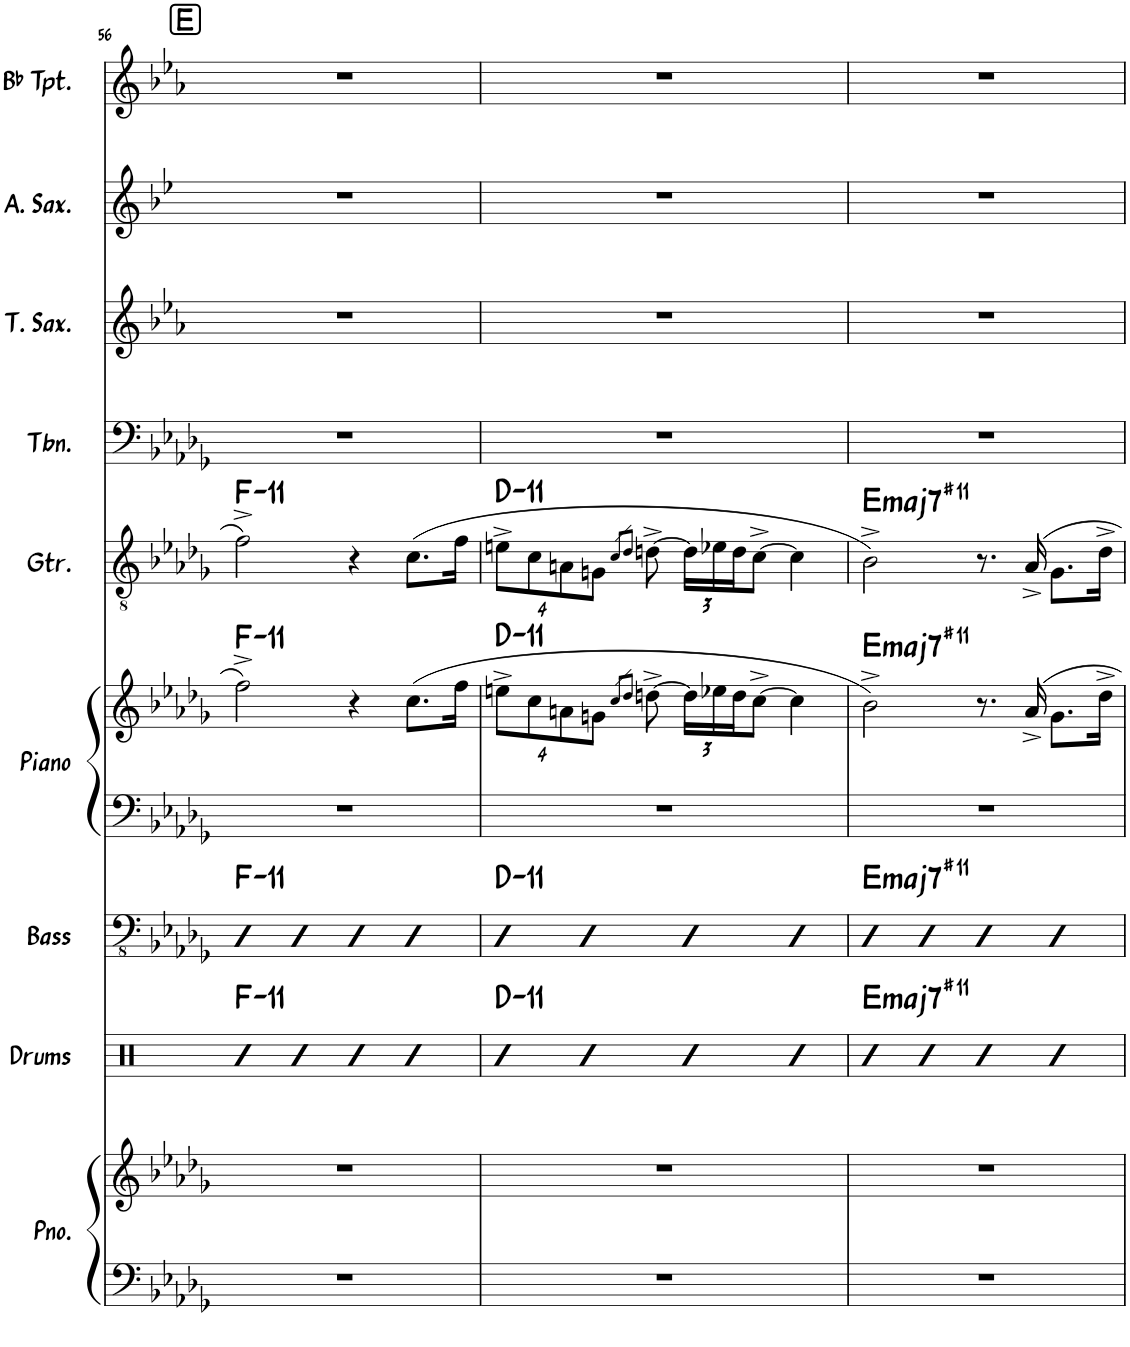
**kern	**kern	**kern	**harte	**kern	**harte	**kern	**kern	**harte	**kern	**harte	**kern	**kern	**kern	**kern
*part9	*part9	*part8	*part8	*part7	*part7	*part6	*part6	*part6	*part5	*part5	*part4	*part3	*part2	*part1
*staff11	*staff10	*staff9	*	*staff8	*	*staff7	*staff6	*	*staff5	*	*staff4	*staff3	*staff2	*staff1
*I"Piano	*	*I"Drums	*	*I"Bass	*	*I"Piano	*	*	*I"Guitar	*	*I"Trombone	*I"Tenor Saxophone	*I"Alto Saxophone	*I"Bb Trumpet
*I'Pno.	*	*I'Drums	*	*I'Bass	*	*I'Piano	*	*	*I'Gtr.	*	*I'Tbn.	*I'T. Sax.	*I'A. Sax.	*I'Bb Tpt.
!!LO:PB:g=z
*clefF4	*clefG2	*clefX	*	*clefFv4	*	*clefF4	*clefG2	*	*clefGv2	*	*clefF4	*clefG2	*clefG2	*clefG2
*	*	*	*	*	*	*	*	*	*	*	*	*Trd8c14	*Trd5c9	*Trd1c2
*k[b-e-a-d-g-]	*k[b-e-a-d-g-]	*k[]	*	*k[b-e-a-d-g-]	*	*k[b-e-a-d-g-]	*k[b-e-a-d-g-]	*	*k[b-e-a-d-g-]	*	*k[b-e-a-d-g-]	*k[b-e-a-]	*k[b-e-]	*k[b-e-a-]
*M4/4	*M4/4	*M4/4	*	*M4/4	*	*M4/4	*M4/4	*	*M4/4	*	*M4/4	*M4/4	*M4/4	*M4/4
!!LO:REH:place=s1:a:cj:fs=14:t=E
=56	=56	=56	=56	=56	=56	=56	=56	=56	=56	=56	=56	=56	=56	=56
!	!	!	!LO:H:kt=11	!	!LO:H:kt=11	!	!	!LO:H:kt=11	!	!LO:H:kt=11	!	!	!	!
1r	1r	4R	F:min9(11)	4DD-	F:min9(11)	1r	2ff^\	F:min9(11)	2f^\	F:min9(11)	1r	1r	1r	1r
.	.	4R	.	4DD-	.	.	.	.	.	.	.	.	.	.
.	.	4R	.	4DD-	.	.	4r	.	4r	.	.	.	.	.
.	.	4R	.	4DD-	.	.	(8.cc\L	.	(8.c\L	.	.	.	.	.
.	.	.	.	.	.	.	16ff\Jk	.	16f\Jk	.	.	.	.	.
=57	=57	=57	=57	=57	=57	=57	=57	=57	=57	=57	=57	=57	=57	=57
*	*	*	*	*	*	*	*Xbrackettup	*	*Xbrackettup	*	*	*	*	*
!	!	!	!LO:H:kt=11	!	!LO:H:kt=11	!	!	!LO:H:kt=11	!	!LO:H:kt=11	!	!	!	!
1r	1r	4R	D:min9(11)	4DD-	D:min9(11)	1r	32%3een^\L	D:min9(11)	32%3en^\L	D:min9(11)	1r	1r	1r	1r
.	.	.	.	.	.	.	32%3cc\	.	32%3c\	.	.	.	.	.
.	.	.	.	.	.	.	32%3an\	.	32%3An\	.	.	.	.	.
.	.	4R	.	4DD-	.	.	.	.	.	.	.	.	.	.
.	.	.	.	.	.	.	32%3gn\J	.	32%3Gn\J	.	.	.	.	.
.	.	.	.	.	.	.	8qcc/L	.	8qc/L	.	.	.	.	.
.	.	.	.	.	.	.	8qdd-/J	.	8qd-/J	.	.	.	.	.
.	.	.	.	.	.	.	[8ddn^\	.	[8dn^\	.	.	.	.	.
.	.	4R	.	4DD-	.	.	24dd\LL]	.	24d\LL]	.	.	.	.	.
.	.	.	.	.	.	.	24ee-X\	.	24e-X\	.	.	.	.	.
.	.	.	.	.	.	.	24dd\J	.	24d\J	.	.	.	.	.
.	.	.	.	.	.	.	[8cc^\J	.	[8c^\J	.	.	.	.	.
.	.	4R	.	4DD-	.	.	4cc\]	.	4c\]	.	.	.	.	.
=58	=58	=58	=58	=58	=58	=58	=58	=58	=58	=58	=58	=58	=58	=58
!	!	!	!LO:H:kt=maj7	!	!LO:H:kt=maj7	!	!	!LO:H:kt=maj7	!	!LO:H:kt=maj7	!	!	!	!
1r	1r	4R	E:maj7(#11)	4DD-	E:maj7(#11)	1r	2b-^\)	E:maj7(#11)	2B-^\)	E:maj7(#11)	1r	1r	1r	1r
.	.	4R	.	4DD-	.	.	.	.	.	.	.	.	.	.
.	.	4R	.	4DD-	.	.	8.r	.	8.r	.	.	.	.	.
.	.	.	.	.	.	.	16a-^/	.	16A-^/	.	.	.	.	.
.	.	4R	.	4DD-	.	.	8.g-\L	.	8.G-\L	.	.	.	.	.
.	.	.	.	.	.	.	16dd-^\Jk	.	16d-^\Jk	.	.	.	.	.
=	=	=	=	=	=	=	=	=	=	=	=	=	=	=
*-	*-	*-	*-	*-	*-	*-	*-	*-	*-	*-	*-	*-	*-	*-
